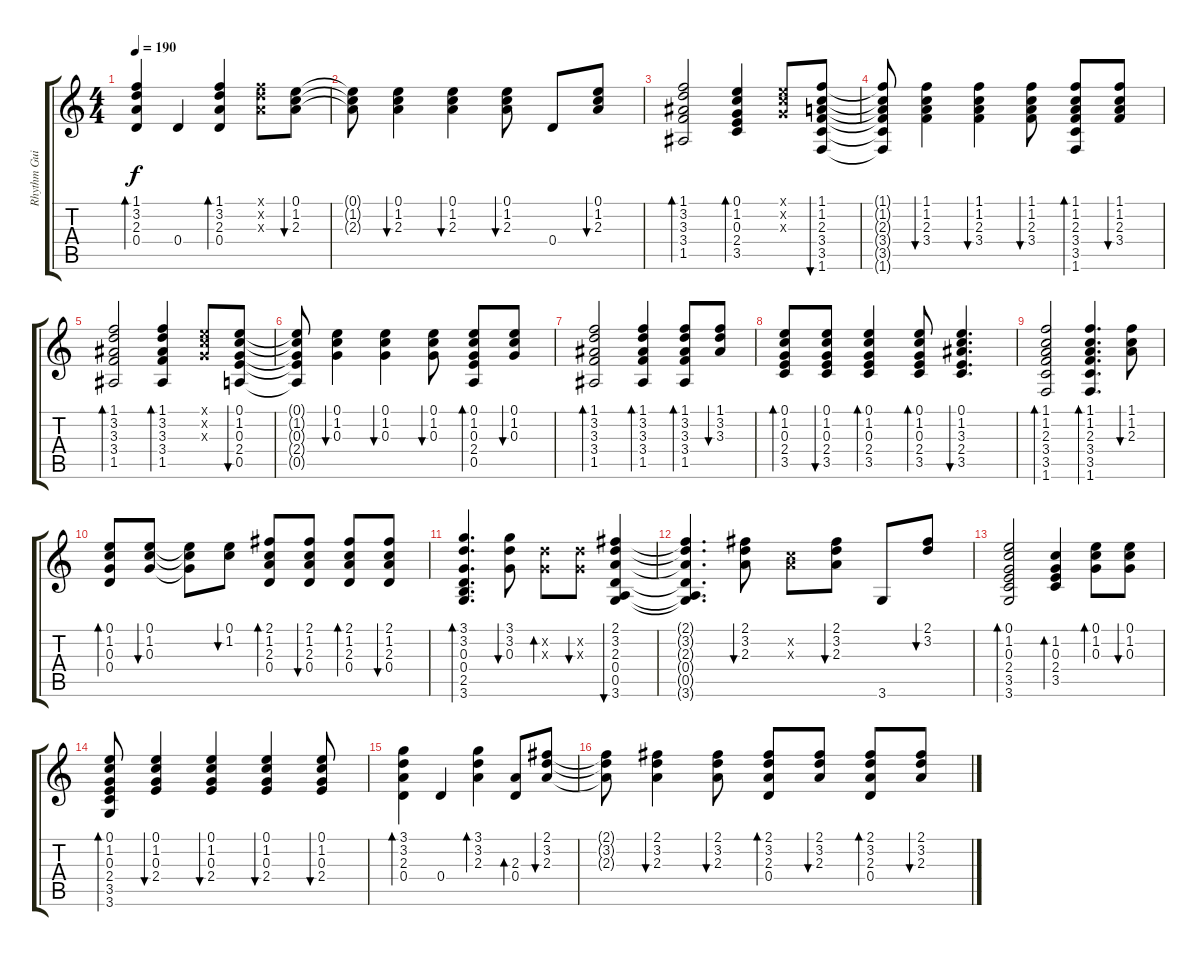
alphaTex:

\track ("Rhythm Guitar" "Rhythm Gui") {instrument acousticguitarnylon}
\staff {score tabs}
\tuning (E4 B3 G3 D3 A2 E2) {hide}
\ts (4 4)
\tempo 190
\clef g2
\ks c
(1.1 3.2 2.3 0.4).4{bd 60 dy f} 0.4.4 (1.1 3.2 2.3 0.4).4{bd 60} (1.1{x} 3.2{x} 2.3{x}).8 (0.1 1.2 2.3).8{bu 60} |
(0.1{t} 1.2{t} 2.3{t}).8 (0.1 1.2 2.3).4{bu 60} (0.1 1.2 2.3).4{bu 60} (0.1 1.2 2.3).8{bu 60} 0.4.8 (0.1 1.2 2.3).8{bu 60} |
(1.1 3.2 3.3 3.4 1.5).2{bd 60} (0.1 1.2 0.3 2.4 3.5).4{bd 60} (0.1{x} 1.2{x} 0.3{x}).8 (1.1 1.2 2.3 3.4 3.5 1.6).8{bu 60} |
(1.1{t} 1.2{t} 2.3{t} 3.4{t} 3.5{t} 1.6{t}).8 (1.1 1.2 2.3 3.4).4{bu 60} (1.1 1.2 2.3 3.4).4{bu 60} (1.1 1.2 2.3 3.4).8{bu 60} (1.1 1.2 2.3 3.4 3.5 1.6).8{bd 60} (1.1 1.2 2.3 3.4).8{bu 60} |
(1.1 3.2 3.3 3.4 1.5).2{bd 60} (1.1 3.2 3.3 3.4 1.5).4{bd 60} (0.1{x} 1.2{x} 0.3{x}).8 (0.1 1.2 0.3 2.4 0.5).8{bu 60} |
(0.1{t} 1.2{t} 0.3{t} 2.4{t} 0.5{t}).8 (0.1 1.2 0.3).4{bu 60} (0.1 1.2 0.3).4{bu 60} (0.1 1.2 0.3).8{bu 60} (0.1 1.2 0.3 2.4 0.5).8{bd 60} (0.1 1.2 0.3).8{bu 60} |
(1.1 3.2 3.3 3.4 1.5).2{bd 60} (1.1 3.2 3.3 3.4 1.5).4{bd 60} (1.1 3.2 3.3 3.4 1.5).8{bd 60} (1.1 3.2 3.3).8{bu 60} |
(0.1 1.2 0.3 2.4 3.5).8{bd 60} (0.1 1.2 0.3 2.4 3.5).8{bu 60} (0.1 1.2 0.3 2.4 3.5).4{bd 60} (0.1 1.2 0.3 2.4 3.5).8{bd 120} (0.1 1.2 3.3 2.4 3.5).4{d bu 120} |
(1.1 1.2 2.3 3.4 3.5 1.6).2{bd 30} (1.1 1.2 2.3 3.4 3.5 1.6).4{d bd 30} (1.1 1.2 2.3).8{bu 60} |
(0.1 1.2 0.3 0.4).8{bd 60} (0.1 1.2 0.3).8{bu 60} (0.1{t} 1.2{t} 0.3{t}).8 (0.1 1.2).8{bu 60} (2.1 1.2 2.3 0.4).8{bd 60} (2.1 1.2 2.3 0.4).8{bu 60} (2.1 1.2 2.3 0.4).8{bd 60} (2.1 1.2 2.3 0.4).8{bu 60} |
(3.1 3.2 0.3 0.4 2.5 3.6).4{d bd 60} (3.1 3.2 0.3).8{bu 60} (3.2{x} 0.3{x}).8{bd 120} (3.2{x} 0.3{x}).8{bu 60} (2.1 3.2 2.3 0.4 0.5 3.6).4{bu 60} |
(2.1{t} 3.2{t} 2.3{t} 0.4{t} 0.5{t} 3.6{t}).4{d} (2.1 3.2 2.3).8{bu 60} (1.2{x} 2.3{x}).8 (2.1 3.2 2.3).8{bu 30} 3.6.8 (2.1 3.2).8{bu 30} |
(0.1 1.2 0.3 2.4 3.5 3.6).2{bd 60} (1.2 0.3 2.4 3.5).4{bd 60} (0.1 1.2 0.3).8{bd 60} (0.1 1.2 0.3).8{bu 60} |
(0.1 1.2 0.3 2.4 3.5 3.6).8{bd 60} (0.1 1.2 0.3 2.4).4{bu 60} (0.1 1.2 0.3 2.4).4{bu 60} (0.1 1.2 0.3 2.4).4{bu 60} (0.1 1.2 0.3 2.4).8{bu 30} |
(3.1 3.2 2.3 0.4).4{bd 60} 0.4.4 (3.1 3.2 2.3).4{bd 60} (2.3 0.4).8{bd 60} (2.1 3.2 2.3).8{bu 60} |
(2.1{t} 3.2{t} 2.3{t}).8 (2.1 3.2 2.3).4{bu 60} (2.1 3.2 2.3).8{bu 60} (2.1 3.2 2.3 0.4).8{bd 60} (2.1 3.2 2.3).8{bu 60} (2.1 3.2 2.3 0.4).8{bd 60} (2.1 3.2 2.3).8{bu 60}
